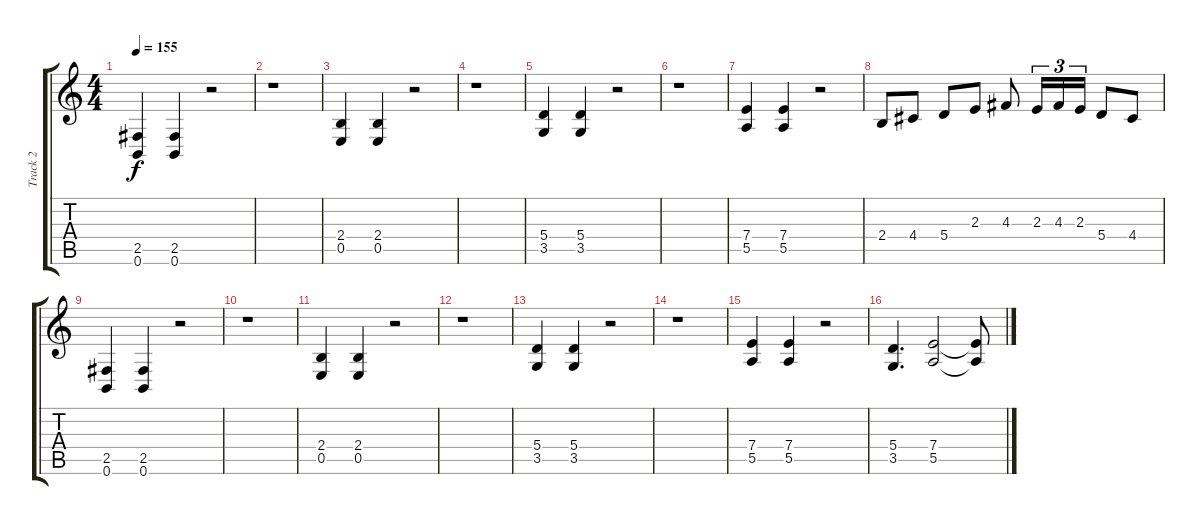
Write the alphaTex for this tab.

\track ("Track 2" "Track 2") {instrument distortionguitar}
\staff {score tabs}
\tuning (B3 Gb3 D3 A2 E2 B1) {hide}
\ts (4 4)
\tempo 155
\clef g2
\ks c
(2.5 0.6).4{dy f} (2.5 0.6).4 r.2 |
r.1 |
(2.4 0.5).4 (2.4 0.5).4 r.2 |
r.1 |
(5.4 3.5).4 (5.4 3.5).4 r.2 |
r.1 |
(7.4 5.5).4 (7.4 5.5).4 r.2 |
2.4.8 4.4.8 5.4.8 2.3.8 4.3.8 2.3.16{tu (3 2)} 4.3.16{tu (3 2)} 2.3.16{tu (3 2)} 5.4.8 4.4.8 |
(2.5 0.6).4 (2.5 0.6).4 r.2 |
r.1 |
(2.4 0.5).4 (2.4 0.5).4 r.2 |
r.1 |
(5.4 3.5).4 (5.4 3.5).4 r.2 |
r.1 |
(7.4 5.5).4 (7.4 5.5).4 r.2 |
(5.4 3.5).4{d} (7.4 5.5).2 (7.4{t} 5.5{t}).8
